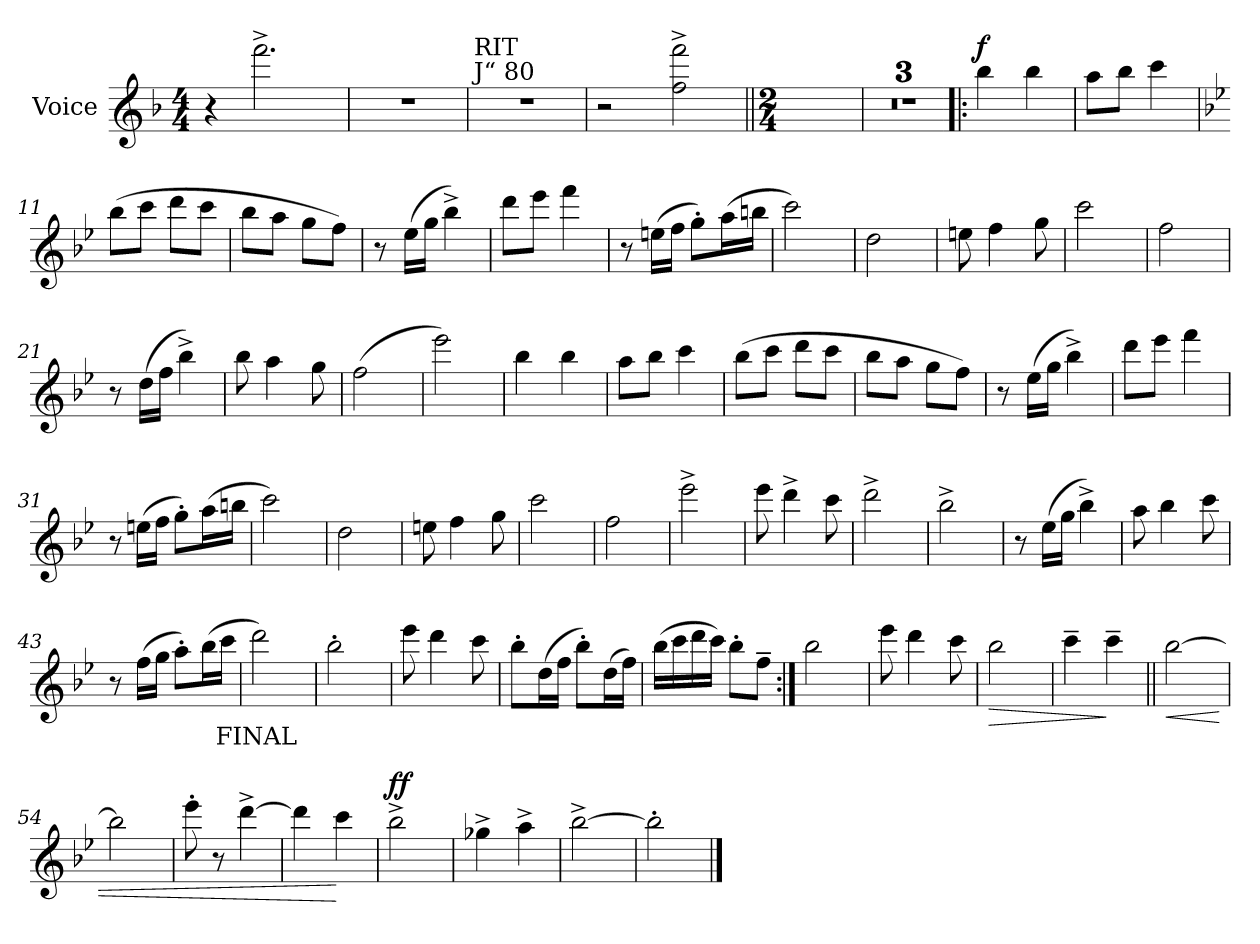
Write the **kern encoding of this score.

**kern	**text	**dynam
*part1	*part1	*part1
*staff1	*staff1	*staff1
*I"Voice	*	*
*I'Voice	*	*
*clefG2	*	*
*k[b-]	*	*
*M4/4	*	*
=1	=1	=1
4r	.	.
2.fff^>\	.	.
=2	=2	=2
1r	.	.
=3	=3	=3
!LO:TX:a:t=J“ 80	!	!
!LO:TX:a:t=RIT	!	!
1rdd	.	.
=4	=4	=4
2r	.	.
2ff\^> 2fff\^>	.	.
=5||	=5||	=5||
*M2/4	*	*
2ryy	.	.
=6!|	=6!|	=6!|
2ryy	.	.
=7	=7	=7
2ryy	.	.
=8	=8	=8
2ryy	.	.
=9!|:	=9!|:	=9!|:
!	!	!LO:DY:b
4bb-\	.	f
4bb-\	.	.
=10	=10	=10
8aa\L	.	.
8bb-\J	.	.
4ccc\	.	.
!!LO:LB:g=z
=11	=11	=11
*k[b-e-]	*	*
(>8bb-\L	.	.
8ccc\J	.	.
8ddd\L	.	.
8ccc\J	.	.
=12	=12	=12
8bb-\L	.	.
8aa\J	.	.
8gg\L	.	.
8ff\J)	.	.
=13	=13	=13
8r	.	.
(>16ee-\LL	.	.
16gg\JJ	.	.
4bb-^>\)	.	.
=14	=14	=14
8ddd\L	.	.
8eee-\J	.	.
4fff\	.	.
=15	=15	=15
8r	.	.
(>16een\LL	.	.
16ff\JJ	.	.
8gg'>\L)	.	.
(>16aa\L	.	.
16bbn\JJ	.	.
=16	=16	=16
2ccc\)	.	.
=17	=17	=17
2dd\	.	.
=18	=18	=18
8een\	.	.
4ff\	.	.
8gg\	.	.
=19	=19	=19
2ccc\	.	.
!!LO:LB:g=z
=20	=20	=20
2ff\	.	.
=21	=21	=21
8r	.	.
(>16dd\LL	.	.
16ff\JJ	.	.
4bb-^>\)	.	.
=22	=22	=22
8bb-\	.	.
4aa\	.	.
8gg\	.	.
=23	=23	=23
(>2ff\	.	.
=24	=24	=24
2eee-\)	.	.
=25	=25	=25
4bb-\	.	.
4bb-\	.	.
=26	=26	=26
8aa\L	.	.
8bb-\J	.	.
4ccc\	.	.
=27	=27	=27
(>8bb-\L	.	.
8ccc\J	.	.
8ddd\L	.	.
8ccc\J	.	.
=28	=28	=28
8bb-\L	.	.
8aa\J	.	.
8gg\L	.	.
8ff\J)	.	.
=29	=29	=29
8r	.	.
(>16ee-\LL	.	.
16gg\JJ	.	.
4bb-^>\)	.	.
!!LO:LB:g=z
=30	=30	=30
8ddd\L	.	.
8eee-\J	.	.
4fff\	.	.
=31	=31	=31
8r	.	.
(>16een\LL	.	.
16ff\JJ	.	.
8gg'>\L)	.	.
(>16aa\L	.	.
16bbn\JJ	.	.
=32	=32	=32
2ccc\)	.	.
=33	=33	=33
2dd\	.	.
=34	=34	=34
8een\	.	.
4ff\	.	.
8gg\	.	.
=35	=35	=35
2ccc\	.	.
=36	=36	=36
2ff\	.	.
=37	=37	=37
2eee-^>\	.	.
=38	=38	=38
8eee-\	.	.
4ddd^>\	.	.
8ccc\	.	.
=39	=39	=39
2ddd^>\	.	.
!!LO:LB:g=z
=40	=40	=40
2bb-^>\	.	.
=41	=41	=41
8r	.	.
(>16ee-\LL	.	.
16gg\JJ	.	.
4bb-^>\)	.	.
=42	=42	=42
8aa\	.	.
4bb-\	.	.
8ccc\	.	.
=43	=43	=43
8r	.	.
(>16ff\LL	.	.
16gg\JJ	.	.
8aa'>\L)	.	.
(>16bb-\L	.	.
!	!LO:LY:b	!
16ccc\JJ	FINAL	.
=44	=44	=44
2ddd\)	.	.
=45	=45	=45
2bb-'>\	.	.
=46	=46	=46
8eee-\	.	.
4ddd\	.	.
8ccc\	.	.
=47	=47	=47
8bb-'>\L	.	.
(>16dd\L	.	.
16ff\JJ	.	.
8bb-'>\L)	.	.
(>16dd\L	.	.
16ff\JJ)	.	.
!!LO:LB:g=z
=48	=48	=48
(>16bb-\LL	.	.
16ccc\	.	.
16ddd\	.	.
16ccc\JJ)	.	.
8bb-'>\L	.	.
8ff~>\J	.	.
=49:|!	=49:|!	=49:|!
2bb-\	.	.
=50	=50	=50
8eee-\	.	.
4ddd\	.	.
8ccc\	.	.
=51	=51	=51
!	!	!LO:HP:b
2bb-\	.	>
=52	=52	=52
4ccc~>\	.	.
4ccc~>\	.	]
=53||	=53||	=53||
!	!	!LO:HP:b
[>2bb-\	.	<
=54	=54	=54
2bb-\]	.	.
=55	=55	=55
8eee-'>\	.	.
8r	.	.
[>4ddd^>\	.	.
=56	=56	=56
4ddd\]	.	.
4ccc\	.	[
=57	=57	=57
!	!	!LO:DY:b
2bb-^>\	.	ff
!!LO:LB:g=z
=58	=58	=58
4gg-X^>\	.	.
4aa^>\	.	.
=59	=59	=59
[>2bb-^>\	.	.
=60	=60	=60
2bb-'>\]	.	.
==	==	==
*-	*-	*-
